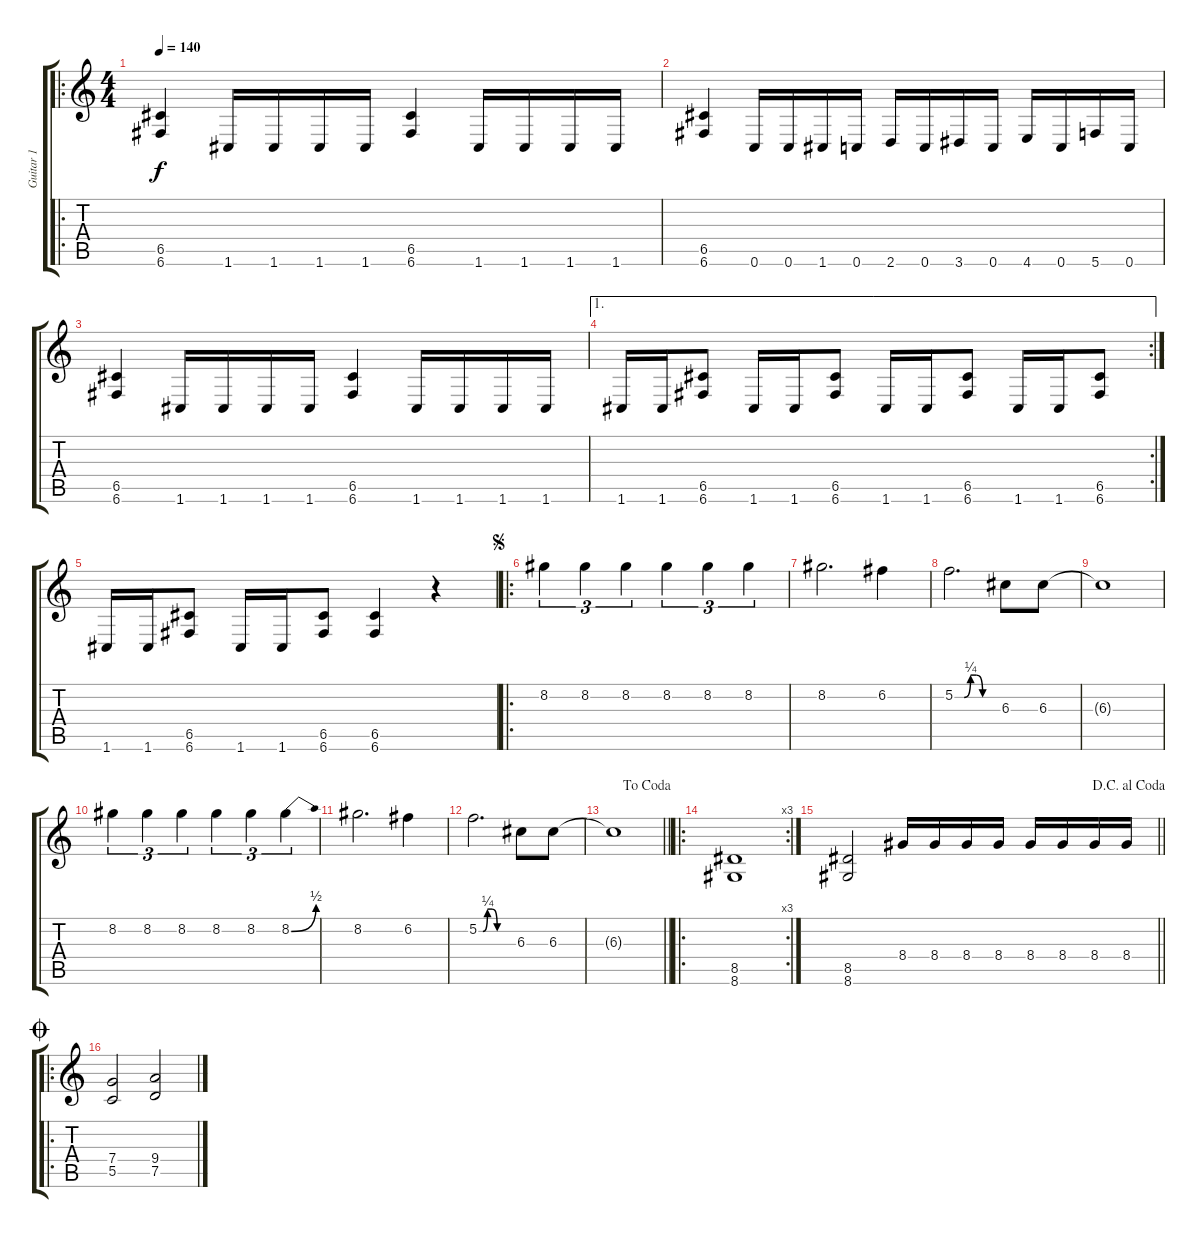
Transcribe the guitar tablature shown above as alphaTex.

\track ("Guitar 1" "Guitar 1") {instrument overdrivenguitar}
\staff {score tabs}
\tuning (E4 C4 G3 C3 G2 C2) {hide}
\ro
\ts (4 4)
\tempo 140
\clef g2
\ks c
(6.5 6.6).4{dy f instrument overdrivenguitar} 1.6.16 1.6.16 1.6.16 1.6.16 (6.5 6.6).4 1.6.16 1.6.16 1.6.16 1.6.16 |
(6.5 6.6).4 0.6.16 0.6.16 1.6.16 0.6.16 2.6.16 0.6.16 3.6.16 0.6.16 4.6.16 0.6.16 5.6.16 0.6.16 |
(6.5 6.6).4 1.6.16 1.6.16 1.6.16 1.6.16 (6.5 6.6).4 1.6.16 1.6.16 1.6.16 1.6.16 |
\ae 1
\rc 2
1.6.16 1.6.16 (6.5 6.6).8 1.6.16 1.6.16 (6.5 6.6).8 1.6.16 1.6.16 (6.5 6.6).8 1.6.16 1.6.16 (6.5 6.6).8 |
1.6.16 1.6.16 (6.5 6.6).8 1.6.16 1.6.16 (6.5 6.6).8 (6.5 6.6).4 r.4 |
\ro
\jump segno
8.2.4{tu (3 2)} 8.2.4{tu (3 2)} 8.2.4{tu (3 2)} 8.2.4{tu (3 2)} 8.2.4{tu (3 2)} 8.2.4{tu (3 2)} |
8.2.2{d} 6.2.4 |
5.2{be (custom 0 0 7 0 13 0 22 1 30 1 39 0 45 0 60 0)}.2{d} 6.3.8 6.3.8 |
6.3{t}.1 |
8.2.4{tu (3 2)} 8.2.4{tu (3 2)} 8.2.4{tu (3 2)} 8.2.4{tu (3 2)} 8.2.4{tu (3 2)} 8.2{be (bend 0 0 60 2)}.4{tu (3 2)} |
8.2.2{d} 6.2.4 |
5.2{be (custom 0 0 7 0 15 1 23 1 32 0 45 0 60 0)}.2{d} 6.3.8 6.3.8 |
\jump dacoda
\barLineRight lightlight
6.3{t}.1 |
\ro
\rc 3
(8.5 8.6).1 |
\jump dacapoalcoda
\barLineRight lightlight
(8.5 8.6).2 8.4.16 8.4.16 8.4.16 8.4.16 8.4.16 8.4.16 8.4.16 8.4.16 |
\ro
\jump coda
(7.4 5.5).2 (9.4 7.5).2
